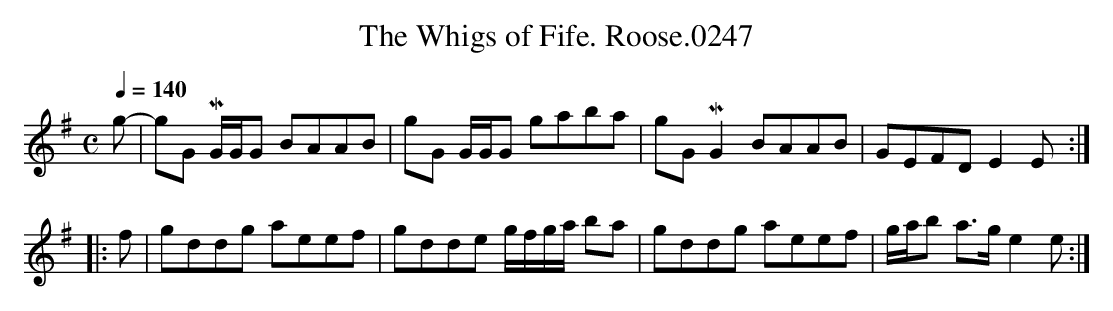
X:1
T:Whigs of Fife. Roose.0247, The
M:C
L:1/8
Q:1/4=140
K:G
g-|gG !lowermordent!G/G/G BAAB|gG G/G/G gaba|gG !lowermordent!G2 BAAB|GEFD E2E:|
|:f|gddg aeef|gdde g/f/g/a/ ba|gddg aeef|g/a/b a>g e2e:|
